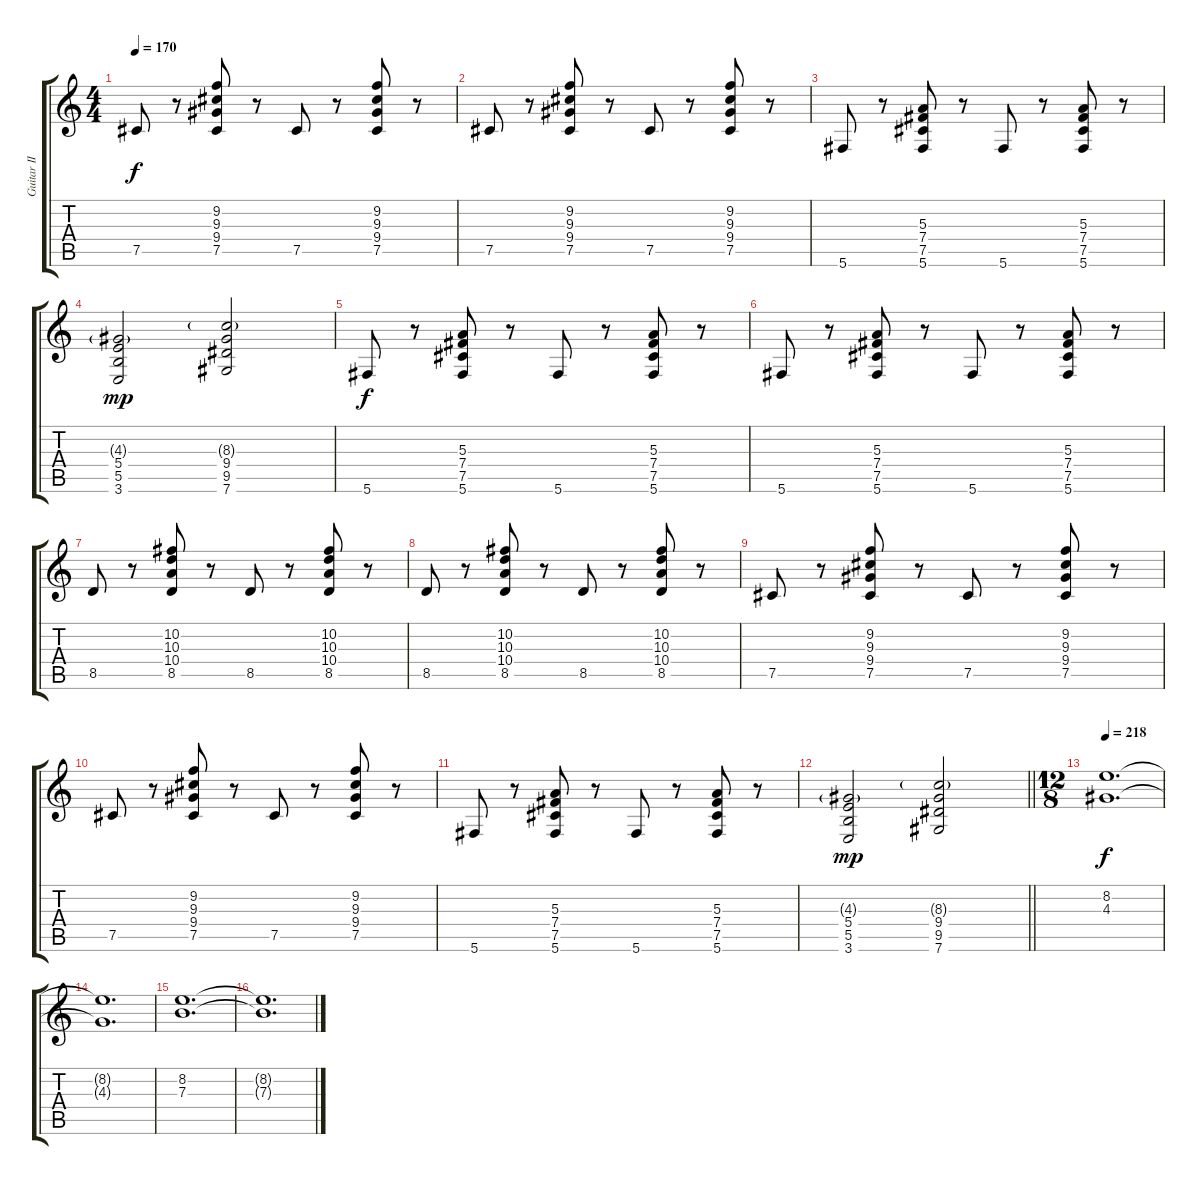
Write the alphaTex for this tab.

\track ("Guitar II" "Guitar II") {instrument distortionguitar}
\staff {score tabs}
\tuning (Db4 Ab3 E3 B2 Gb2 Db2) {hide}
\ts (4 4)
\tempo 170
\clef g2
\ks c
7.5.8{dy f} r.8 (9.2 9.3 9.4 7.5).8 r.8 7.5.8 r.8 (9.2 9.3 9.4 7.5).8 r.8 |
7.5.8 r.8 (9.2 9.3 9.4 7.5).8 r.8 7.5.8 r.8 (9.2 9.3 9.4 7.5).8 r.8 |
5.6.8 r.8 (5.3 7.4 7.5 5.6).8 r.8 5.6.8 r.8 (5.3 7.4 7.5 5.6).8 r.8 |
(4.3{g} 5.4 5.5 3.6).2{dy mp} (8.3{g} 9.4 9.5 7.6).2 |
5.6.8{dy f} r.8 (5.3 7.4 7.5 5.6).8 r.8 5.6.8 r.8 (5.3 7.4 7.5 5.6).8 r.8 |
5.6.8 r.8 (5.3 7.4 7.5 5.6).8 r.8 5.6.8 r.8 (5.3 7.4 7.5 5.6).8 r.8 |
8.5.8 r.8 (10.2 10.3 10.4 8.5).8 r.8 8.5.8 r.8 (10.2 10.3 10.4 8.5).8 r.8 |
8.5.8 r.8 (10.2 10.3 10.4 8.5).8 r.8 8.5.8 r.8 (10.2 10.3 10.4 8.5).8 r.8 |
7.5.8 r.8 (9.2 9.3 9.4 7.5).8 r.8 7.5.8 r.8 (9.2 9.3 9.4 7.5).8 r.8 |
7.5.8 r.8 (9.2 9.3 9.4 7.5).8 r.8 7.5.8 r.8 (9.2 9.3 9.4 7.5).8 r.8 |
5.6.8 r.8 (5.3 7.4 7.5 5.6).8 r.8 5.6.8 r.8 (5.3 7.4 7.5 5.6).8 r.8 |
\barLineRight lightlight
(4.3{g} 5.4 5.5 3.6).2{dy mp} (8.3{g} 9.4 9.5 7.6).2 |
\ts (12 8)
\tempo 218
(8.2 4.3).1{d dy f volume 12 instrument electricguitarjazz} |
(8.2{t} 4.3{t}).1{d} |
(8.2 7.3).1{d} |
(8.2{t} 7.3{t}).1{d}
